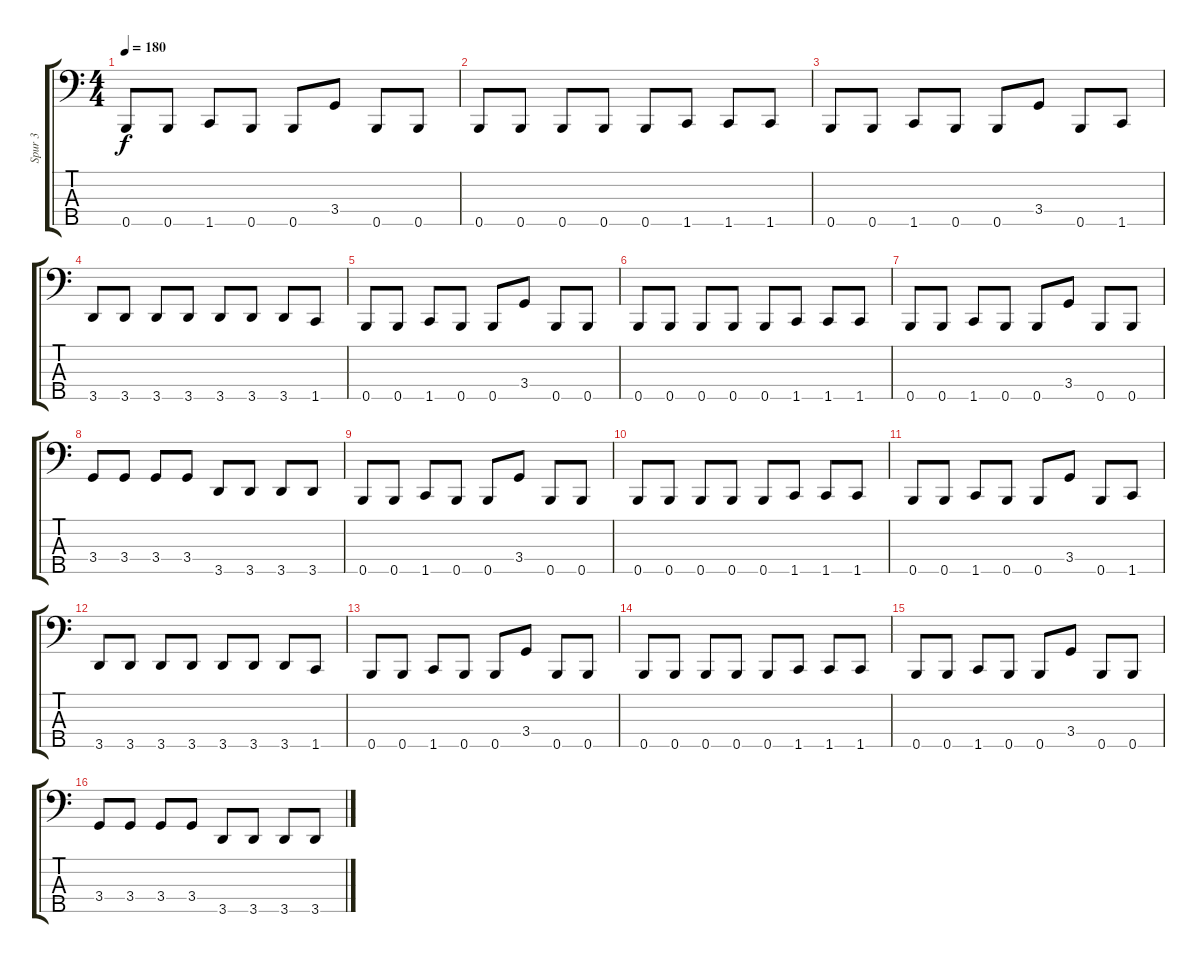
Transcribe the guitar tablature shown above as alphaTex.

\track ("Spur 3" "Spur 3") {instrument electricbasspick}
\staff {score tabs}
\tuning (G2 D2 A1 E1 B0) {hide}
\ts (4 4)
\tempo 180
\clef f4
\ks c
0.5.8{dy f} 0.5.8 1.5.8 0.5.8 0.5.8 3.4.8 0.5.8 0.5.8 |
0.5.8 0.5.8 0.5.8 0.5.8 0.5.8 1.5.8 1.5.8 1.5.8 |
0.5.8 0.5.8 1.5.8 0.5.8 0.5.8 3.4.8 0.5.8 1.5.8 |
3.5.8 3.5.8 3.5.8 3.5.8 3.5.8 3.5.8 3.5.8 1.5.8 |
0.5.8 0.5.8 1.5.8 0.5.8 0.5.8 3.4.8 0.5.8 0.5.8 |
0.5.8 0.5.8 0.5.8 0.5.8 0.5.8 1.5.8 1.5.8 1.5.8 |
0.5.8 0.5.8 1.5.8 0.5.8 0.5.8 3.4.8 0.5.8 0.5.8 |
3.4.8 3.4.8 3.4.8 3.4.8 3.5.8 3.5.8 3.5.8 3.5.8 |
0.5.8 0.5.8 1.5.8 0.5.8 0.5.8 3.4.8 0.5.8 0.5.8 |
0.5.8 0.5.8 0.5.8 0.5.8 0.5.8 1.5.8 1.5.8 1.5.8 |
0.5.8 0.5.8 1.5.8 0.5.8 0.5.8 3.4.8 0.5.8 1.5.8 |
3.5.8 3.5.8 3.5.8 3.5.8 3.5.8 3.5.8 3.5.8 1.5.8 |
0.5.8 0.5.8 1.5.8 0.5.8 0.5.8 3.4.8 0.5.8 0.5.8 |
0.5.8 0.5.8 0.5.8 0.5.8 0.5.8 1.5.8 1.5.8 1.5.8 |
0.5.8 0.5.8 1.5.8 0.5.8 0.5.8 3.4.8 0.5.8 0.5.8 |
3.4.8 3.4.8 3.4.8 3.4.8 3.5.8 3.5.8 3.5.8 3.5.8
